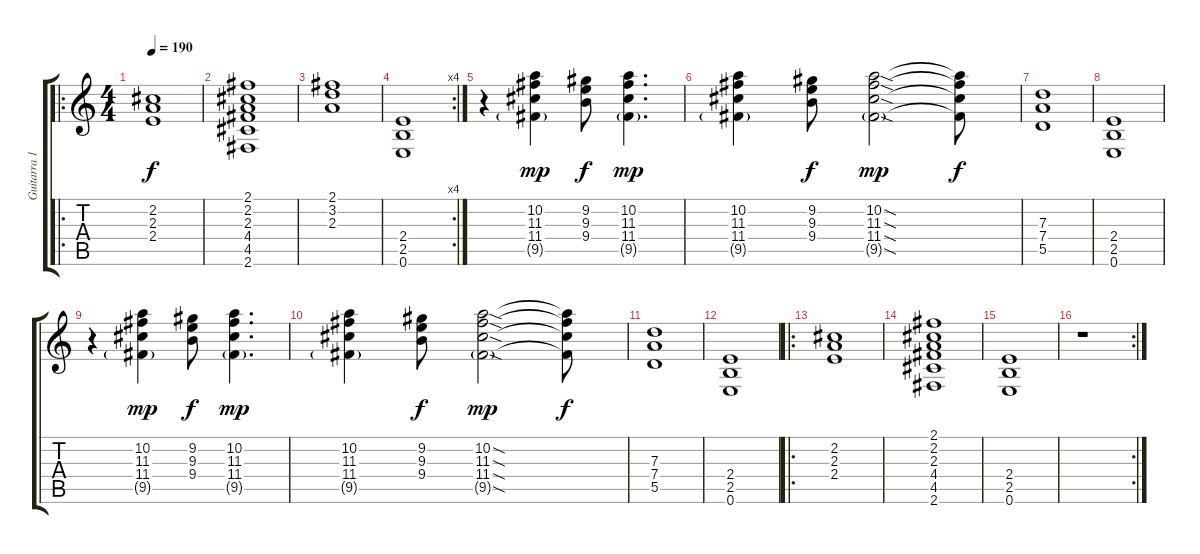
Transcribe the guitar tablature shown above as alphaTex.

\track ("Guitarra 1" "Guitarra 1") {instrument distortionguitar}
\staff {score tabs}
\tuning (E4 B3 G3 D3 A2 E2) {hide}
\ro
\ts (4 4)
\tempo 190
\clef g2
\ks c
(2.2 2.3 2.4).1{dy f} |
(2.1 2.2 2.3 4.4 4.5 2.6).1 |
(2.1 3.2 2.3).1 |
\rc 4
(2.4 2.5 0.6).1 |
r.4 (10.2 11.3 11.4 9.5{g}).4{dy mp} (9.2 9.3 9.4).8{dy f} (10.2 11.3 11.4 9.5{g}).4{d dy mp} |
(10.2 11.3 11.4 9.5{g}).4 (9.2 9.3 9.4).8{dy f} (10.2{sod} 11.3{sod} 11.4{sod} 9.5{sod g}).2{dy mp} (10.2{t} 11.3{t} 11.4{t} 9.5{t}).8{dy f} |
(7.3 7.4 5.5).1 |
(2.4 2.5 0.6).1 |
r.4 (10.2 11.3 11.4 9.5{g}).4{dy mp} (9.2 9.3 9.4).8{dy f} (10.2 11.3 11.4 9.5{g}).4{d dy mp} |
(10.2 11.3 11.4 9.5{g}).4 (9.2 9.3 9.4).8{dy f} (10.2{sod} 11.3{sod} 11.4{sod} 9.5{sod g}).2{dy mp} (10.2{t} 11.3{t} 11.4{t} 9.5{t}).8{dy f} |
(7.3 7.4 5.5).1 |
(2.4 2.5 0.6).1 |
\ro
(2.2 2.3 2.4).1 |
(2.1 2.2 2.3 4.4 4.5 2.6).1 |
(2.4 2.5 0.6).1 |
\rc 2
r.1
